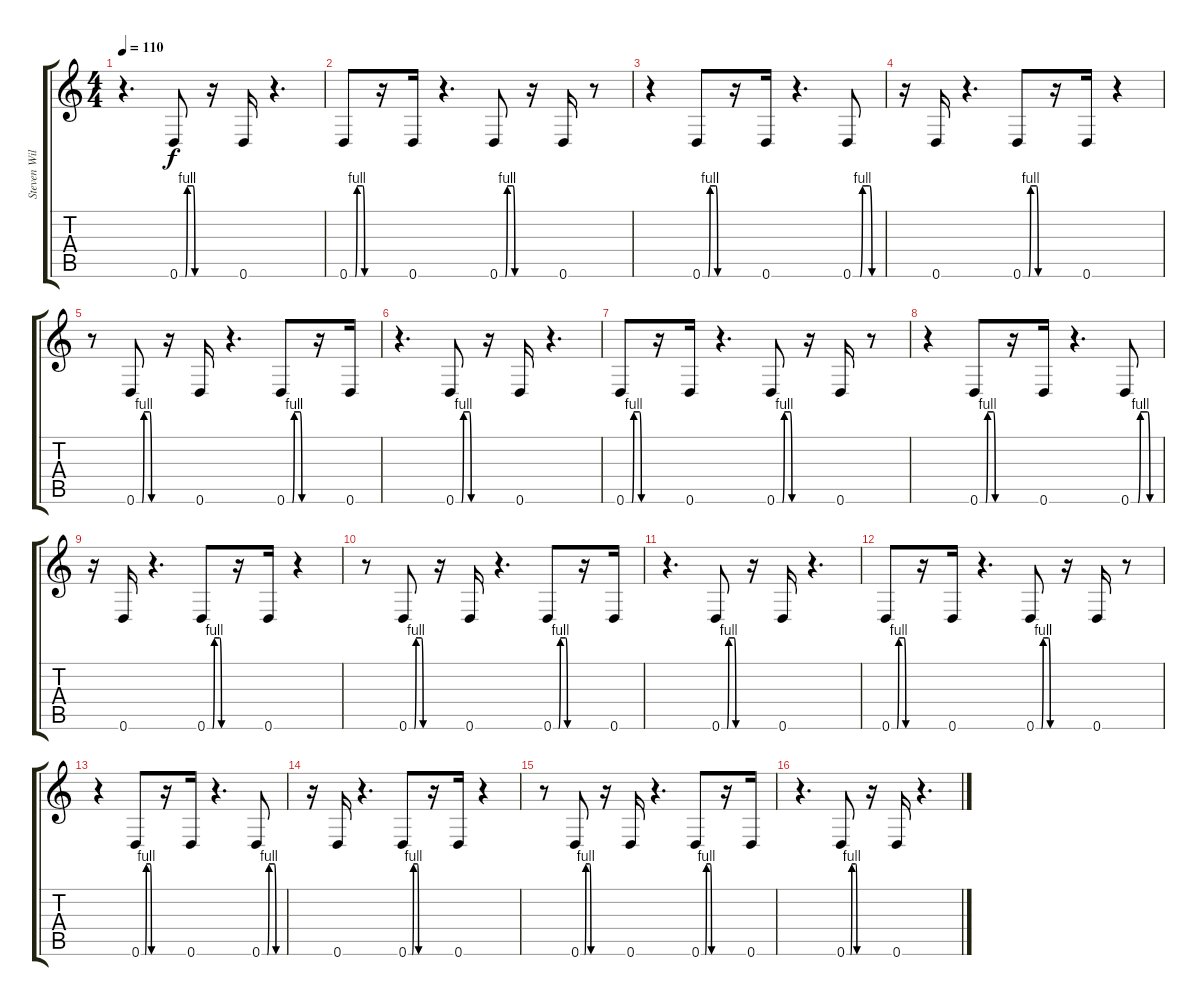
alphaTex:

\track ("Steven Wilson - Guitar 2" "Steven Wil") {instrument electricguitarclean}
\staff {score tabs}
\tuning (E4 B3 G3 D3 A2 D2) {hide}
\ts (4 4)
\tempo 110
\clef g2
\ks c
r.4{d dy f} 0.6{be (custom 0 0 15 0 20 4 35 4 40 0 60 0)}.8 r.16 0.6.16 r.4{d} |
0.6{be (custom 0 0 15 0 20 4 35 4 40 0 60 0)}.8 r.16 0.6.16 r.4{d} 0.6{be (custom 0 0 15 0 20 4 35 4 40 0 60 0)}.8 r.16 0.6.16 r.8 |
r.4 0.6{be (custom 0 0 15 0 20 4 35 4 40 0 60 0)}.8 r.16 0.6.16 r.4{d} 0.6{be (custom 0 0 15 0 20 4 35 4 40 0 60 0)}.8 |
r.16 0.6.16 r.4{d} 0.6{be (custom 0 0 15 0 20 4 35 4 40 0 60 0)}.8 r.16 0.6.16 r.4 |
r.8 0.6{be (custom 0 0 15 0 20 4 35 4 40 0 60 0)}.8 r.16 0.6.16 r.4{d} 0.6{be (custom 0 0 15 0 20 4 35 4 40 0 60 0)}.8 r.16 0.6.16 |
r.4{d} 0.6{be (custom 0 0 15 0 20 4 35 4 40 0 60 0)}.8 r.16 0.6.16 r.4{d} |
0.6{be (custom 0 0 15 0 20 4 35 4 40 0 60 0)}.8 r.16 0.6.16 r.4{d} 0.6{be (custom 0 0 15 0 20 4 35 4 40 0 60 0)}.8 r.16 0.6.16 r.8 |
r.4 0.6{be (custom 0 0 15 0 20 4 35 4 40 0 60 0)}.8 r.16 0.6.16 r.4{d} 0.6{be (custom 0 0 15 0 20 4 35 4 40 0 60 0)}.8 |
r.16 0.6.16 r.4{d} 0.6{be (custom 0 0 15 0 20 4 35 4 40 0 60 0)}.8 r.16 0.6.16 r.4 |
r.8 0.6{be (custom 0 0 15 0 20 4 35 4 40 0 60 0)}.8 r.16 0.6.16 r.4{d} 0.6{be (custom 0 0 15 0 20 4 35 4 40 0 60 0)}.8 r.16 0.6.16 |
r.4{d} 0.6{be (custom 0 0 15 0 20 4 35 4 40 0 60 0)}.8 r.16 0.6.16 r.4{d} |
0.6{be (custom 0 0 15 0 20 4 35 4 40 0 60 0)}.8 r.16 0.6.16 r.4{d} 0.6{be (custom 0 0 15 0 20 4 35 4 40 0 60 0)}.8 r.16 0.6.16 r.8 |
r.4 0.6{be (custom 0 0 15 0 20 4 35 4 40 0 60 0)}.8 r.16 0.6.16 r.4{d} 0.6{be (custom 0 0 15 0 20 4 35 4 40 0 60 0)}.8 |
r.16 0.6.16 r.4{d} 0.6{be (custom 0 0 15 0 20 4 35 4 40 0 60 0)}.8 r.16 0.6.16 r.4 |
r.8 0.6{be (custom 0 0 15 0 20 4 35 4 40 0 60 0)}.8 r.16 0.6.16 r.4{d} 0.6{be (custom 0 0 15 0 20 4 35 4 40 0 60 0)}.8 r.16 0.6.16 |
r.4{d} 0.6{be (custom 0 0 15 0 20 4 35 4 40 0 60 0)}.8 r.16 0.6.16 r.4{d}
